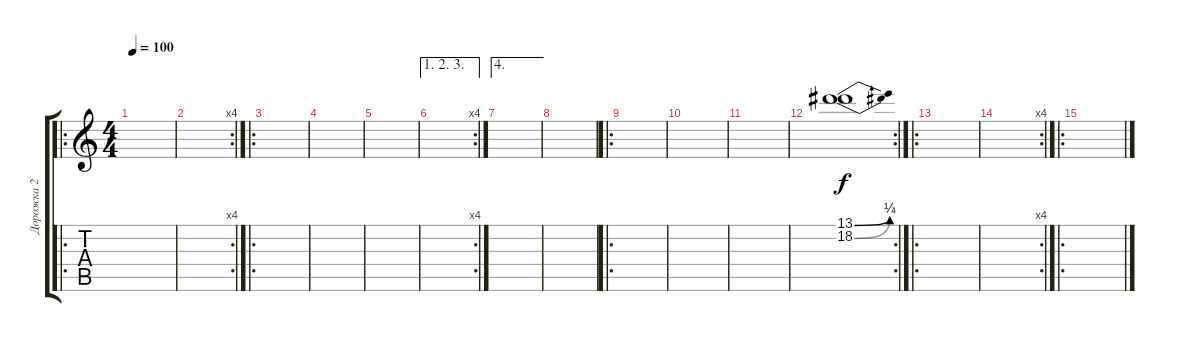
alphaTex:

\track ("Дорожка 2" "Дорожка 2") {instrument distortionguitar}
\staff {score tabs}
\tuning (D4 A3 F3 C3 G2 D2) {hide}
\ro
\ts (4 4)
\tempo 100
\clef g2
\ks c
|
\rc 4
|
\ro
|
|
|
\ae (1 2 3)
\rc 4
|
\ae 4
|
|
\ro
|
|
|
\rc 2
(13.1{be (bend 0 0 60 1)} 18.2{be (bend 0 0 60 2)}).1 |
\ro
|
\rc 4
|
\ro
